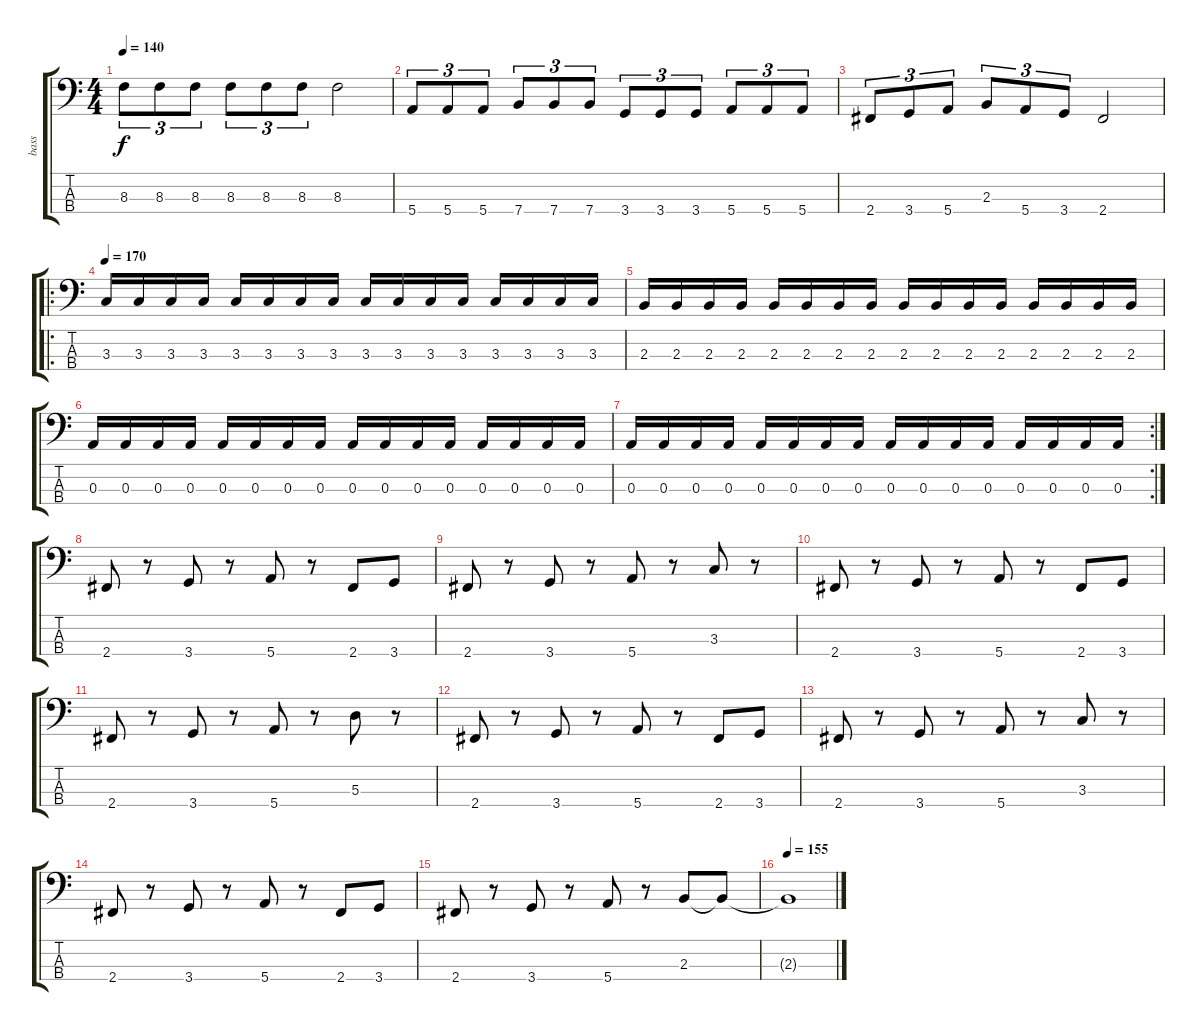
\track ("bass" "bass") {instrument electricbasspick}
\staff {score tabs}
\tuning (G2 D2 A1 E1) {hide}
\ts (4 4)
\tempo 140
\clef f4
\ks c
8.3.8{tu (3 2) dy f} 8.3.8{tu (3 2)} 8.3.8{tu (3 2)} 8.3.8{tu (3 2)} 8.3.8{tu (3 2)} 8.3.8{tu (3 2)} 8.3.2 |
5.4.8{tu (3 2)} 5.4.8{tu (3 2)} 5.4.8{tu (3 2)} 7.4.8{tu (3 2)} 7.4.8{tu (3 2)} 7.4.8{tu (3 2)} 3.4.8{tu (3 2)} 3.4.8{tu (3 2)} 3.4.8{tu (3 2)} 5.4.8{tu (3 2)} 5.4.8{tu (3 2)} 5.4.8{tu (3 2)} |
2.4.8{tu (3 2)} 3.4.8{tu (3 2)} 5.4.8{tu (3 2)} 2.3.8{tu (3 2)} 5.4.8{tu (3 2)} 3.4.8{tu (3 2)} 2.4.2 |
\ro
\tempo 170
3.3.16 3.3.16 3.3.16 3.3.16 3.3.16 3.3.16 3.3.16 3.3.16 3.3.16 3.3.16 3.3.16 3.3.16 3.3.16 3.3.16 3.3.16 3.3.16 |
2.3.16 2.3.16 2.3.16 2.3.16 2.3.16 2.3.16 2.3.16 2.3.16 2.3.16 2.3.16 2.3.16 2.3.16 2.3.16 2.3.16 2.3.16 2.3.16 |
0.3.16 0.3.16 0.3.16 0.3.16 0.3.16 0.3.16 0.3.16 0.3.16 0.3.16 0.3.16 0.3.16 0.3.16 0.3.16 0.3.16 0.3.16 0.3.16 |
\rc 2
0.3.16 0.3.16 0.3.16 0.3.16 0.3.16 0.3.16 0.3.16 0.3.16 0.3.16 0.3.16 0.3.16 0.3.16 0.3.16 0.3.16 0.3.16 0.3.16 |
2.4.8 r.8 3.4.8 r.8 5.4.8 r.8 2.4.8 3.4.8 |
2.4.8 r.8 3.4.8 r.8 5.4.8 r.8 3.3.8 r.8 |
2.4.8 r.8 3.4.8 r.8 5.4.8 r.8 2.4.8 3.4.8 |
2.4.8 r.8 3.4.8 r.8 5.4.8 r.8 5.3.8 r.8 |
2.4.8 r.8 3.4.8 r.8 5.4.8 r.8 2.4.8 3.4.8 |
2.4.8 r.8 3.4.8 r.8 5.4.8 r.8 3.3.8 r.8 |
2.4.8 r.8 3.4.8 r.8 5.4.8 r.8 2.4.8 3.4.8 |
2.4.8 r.8 3.4.8 r.8 5.4.8 r.8 2.3.8 2.3{t}.8 |
\tempo 155
2.3{t}.1
